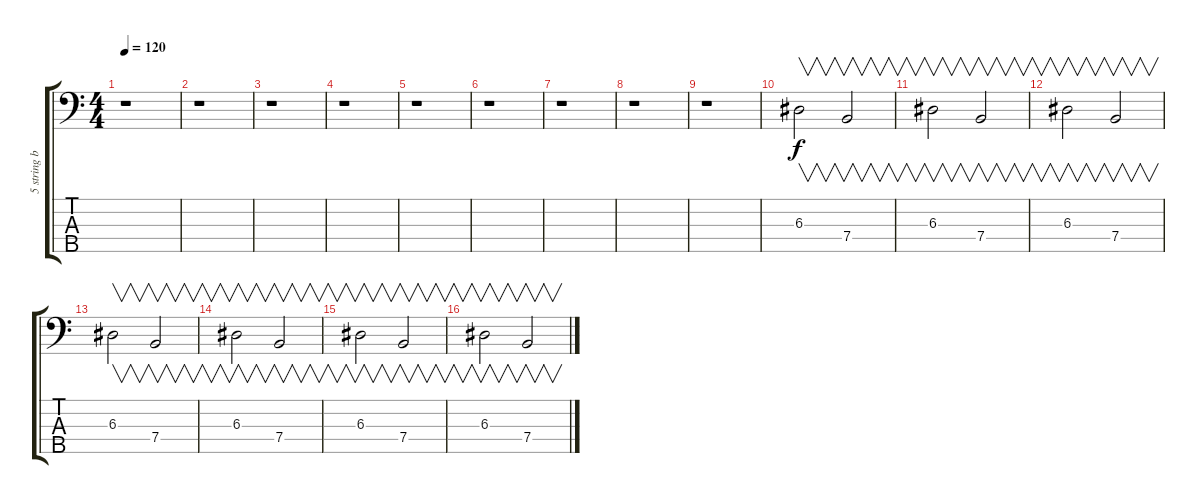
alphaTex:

\track ("5 string bass" "5 string b") {instrument slapbass2}
\staff {score tabs}
\tuning (G2 D2 A1 E1 B0) {hide}
\ts (4 4)
\tempo 120
\clef f4
\ks c
r.1{dy f instrument slapbass2} |
r.1 |
r.1 |
r.1 |
r.1 |
r.1 |
r.1 |
r.1 |
r.1 |
6.3.2{v} 7.4.2{v} |
6.3.2{v} 7.4.2{v} |
6.3.2{v} 7.4.2{v} |
6.3.2{v} 7.4.2{v} |
6.3.2{v} 7.4.2{v} |
6.3.2{v} 7.4.2{v} |
6.3.2{v} 7.4.2{v}
